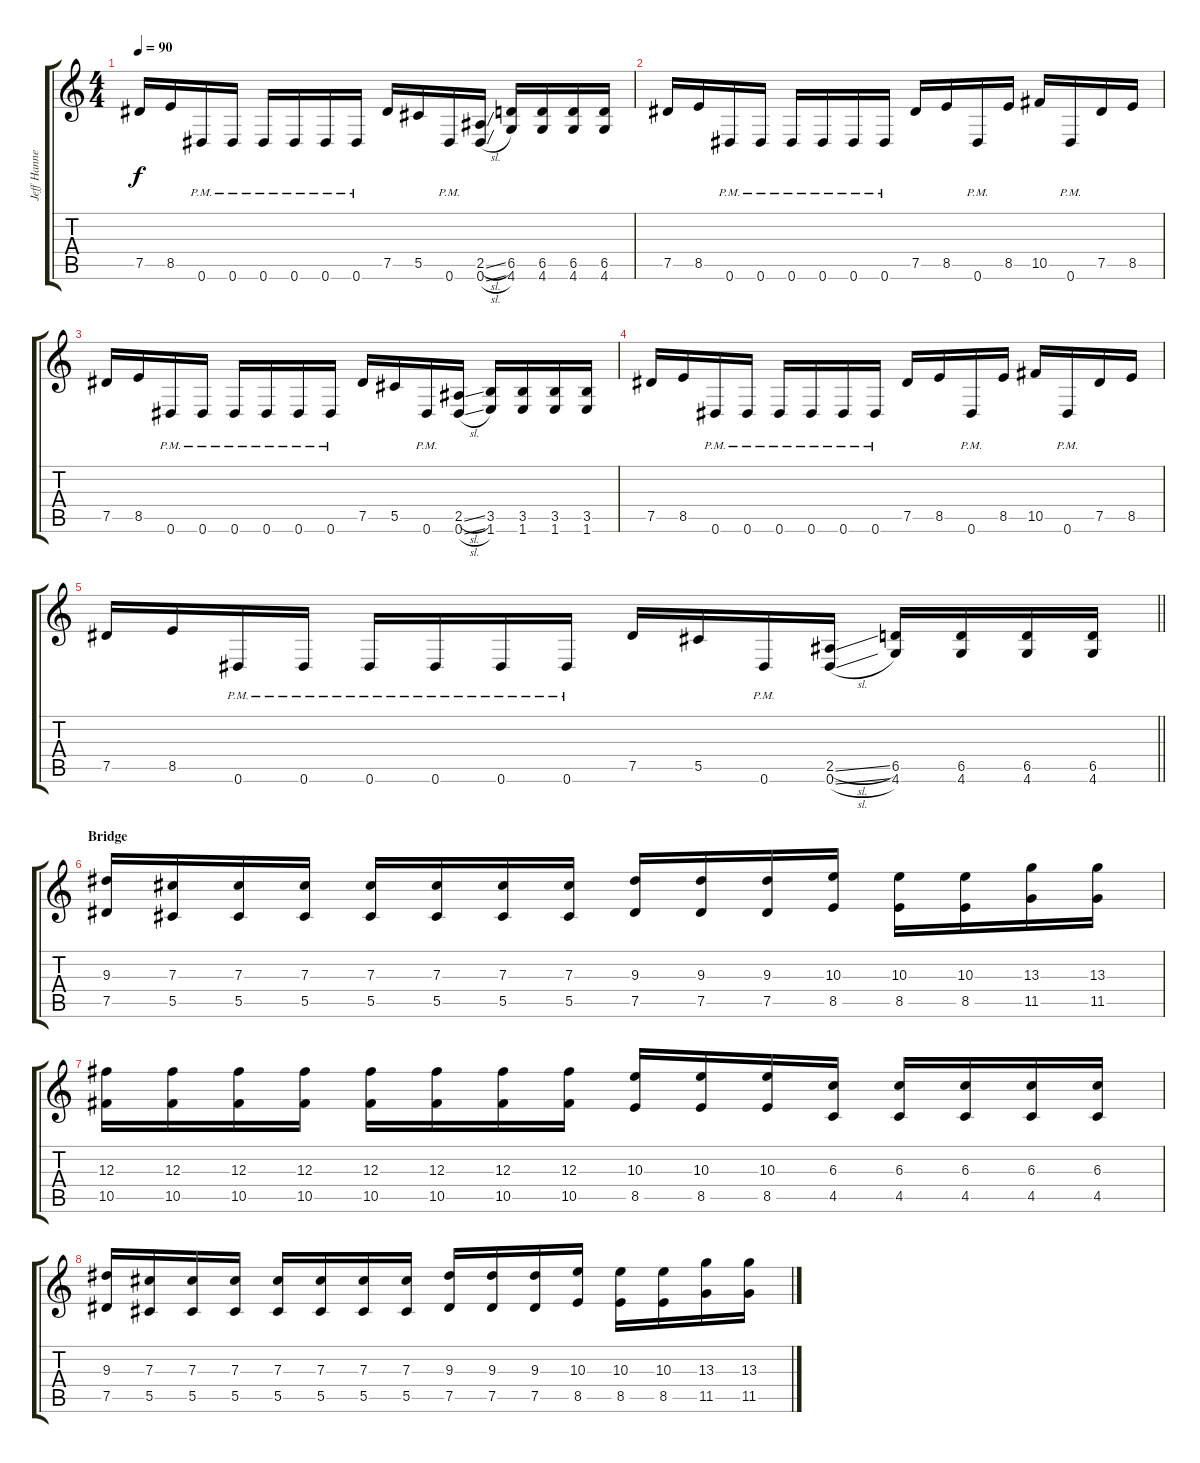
\track ("Jeff Hanneman" "Jeff Hanne") {instrument distortionguitar}
\staff {score tabs}
\tuning (Eb4 Bb3 Gb3 Db3 Ab2 Eb2) {hide}
\ts (4 4)
\tempo 90
\clef g2
\ks c
7.5.16{dy f} 8.5.16 0.6{pm}.16 0.6{pm}.16 0.6{pm}.16 0.6{pm}.16 0.6{pm}.16 0.6{pm}.16 7.5.16 5.5.16 0.6{pm}.16 (2.5{sl} 0.6{sl}).16 (6.5 4.6).16 (6.5 4.6).16 (6.5 4.6).16 (6.5 4.6).16 |
7.5.16 8.5.16 0.6{pm}.16 0.6{pm}.16 0.6{pm}.16 0.6{pm}.16 0.6{pm}.16 0.6{pm}.16 7.5.16 8.5.16 0.6{pm}.16 8.5.16 10.5.16 0.6{pm}.16 7.5.16 8.5.16 |
7.5.16 8.5.16 0.6{pm}.16 0.6{pm}.16 0.6{pm}.16 0.6{pm}.16 0.6{pm}.16 0.6{pm}.16 7.5.16 5.5.16 0.6{pm}.16 (2.5{sl} 0.6{sl}).16 (3.5 1.6).16 (3.5 1.6).16 (3.5 1.6).16 (3.5 1.6).16 |
7.5.16 8.5.16 0.6{pm}.16 0.6{pm}.16 0.6{pm}.16 0.6{pm}.16 0.6{pm}.16 0.6{pm}.16 7.5.16 8.5.16 0.6{pm}.16 8.5.16 10.5.16 0.6{pm}.16 7.5.16 8.5.16 |
\barLineRight lightlight
7.5.16 8.5.16 0.6{pm}.16 0.6{pm}.16 0.6{pm}.16 0.6{pm}.16 0.6{pm}.16 0.6{pm}.16 7.5.16 5.5.16 0.6{pm}.16 (2.5{sl} 0.6{sl}).16 (6.5 4.6).16 (6.5 4.6).16 (6.5 4.6).16 (6.5 4.6).16 |
\section ("" "Bridge")
(9.3 7.5).16 (7.3 5.5).16 (7.3 5.5).16 (7.3 5.5).16 (7.3 5.5).16 (7.3 5.5).16 (7.3 5.5).16 (7.3 5.5).16 (9.3 7.5).16 (9.3 7.5).16 (9.3 7.5).16 (10.3 8.5).16 (10.3 8.5).16 (10.3 8.5).16 (13.3 11.5).16 (13.3 11.5).16 |
(12.3 10.5).16 (12.3 10.5).16 (12.3 10.5).16 (12.3 10.5).16 (12.3 10.5).16 (12.3 10.5).16 (12.3 10.5).16 (12.3 10.5).16 (10.3 8.5).16 (10.3 8.5).16 (10.3 8.5).16 (6.3 4.5).16 (6.3 4.5).16 (6.3 4.5).16 (6.3 4.5).16 (6.3 4.5).16 |
(9.3 7.5).16 (7.3 5.5).16 (7.3 5.5).16 (7.3 5.5).16 (7.3 5.5).16 (7.3 5.5).16 (7.3 5.5).16 (7.3 5.5).16 (9.3 7.5).16 (9.3 7.5).16 (9.3 7.5).16 (10.3 8.5).16 (10.3 8.5).16 (10.3 8.5).16 (13.3 11.5).16 (13.3 11.5).16
